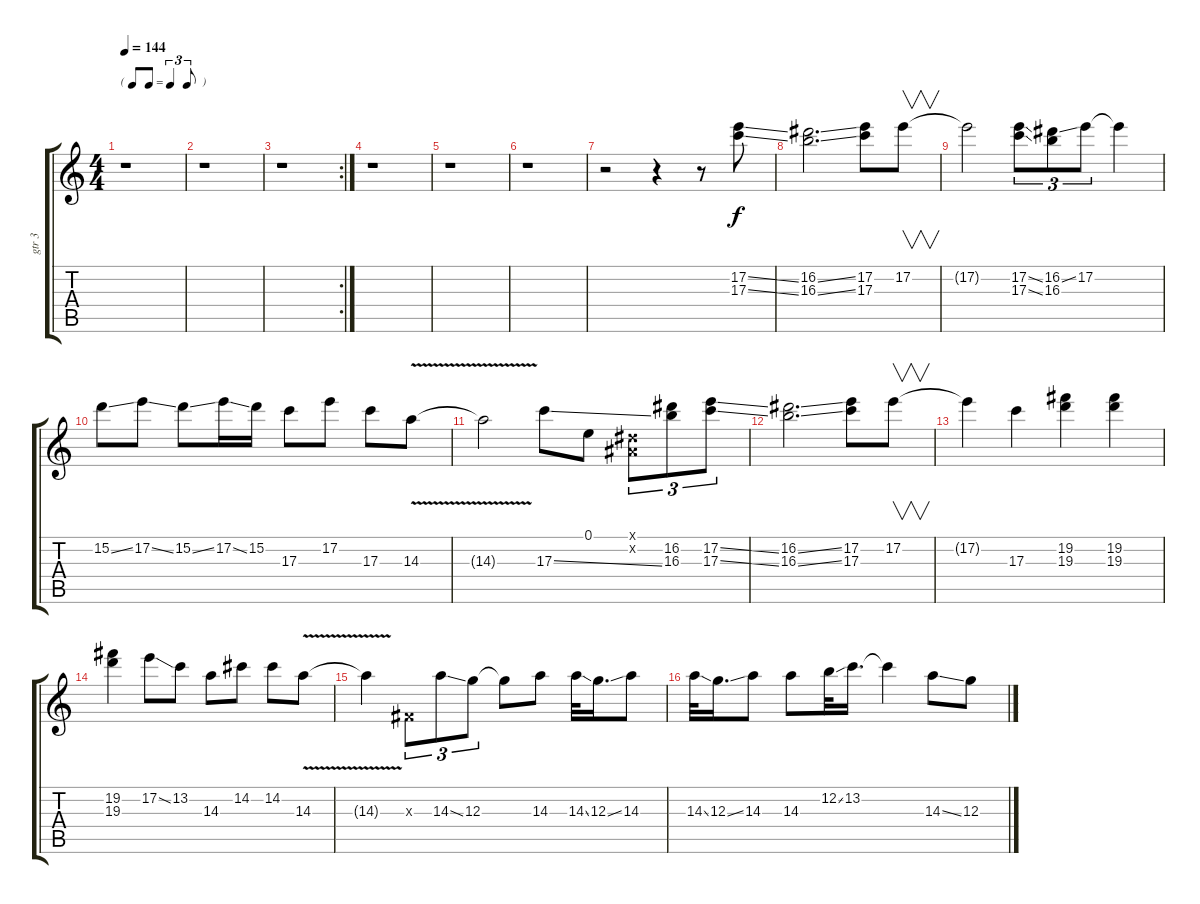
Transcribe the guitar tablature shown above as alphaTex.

\track ("gtr 3" "gtr 3") {instrument distortionguitar}
\staff {score tabs}
\tuning (E4 B3 G3 D3 A2 E2) {hide}
\ts (4 4)
\tf triplet8th
\tempo 144
\clef g2
\ks c
r.1{dy f} |
r.1 |
\rc 2
r.1 |
r.1 |
r.1 |
r.1 |
r.2 r.4 r.8 (17.2{ss} 17.3{ss}).8 |
(16.2{ss} 16.3{ss}).2{d} (17.2 17.3).8 17.2.8{v} |
17.2{t}.2 (17.2{ss} 17.3{ss}).8{tu (3 2)} (16.2{ss} 16.3).8{tu (3 2)} 17.2.8{tu (3 2)} 17.2{t}.4 |
15.2{ss}.8 17.2{ss}.8 15.2{ss}.8 17.2{ss}.16 15.2.16 17.3.8 17.2.8 17.3.8 14.3{v}.8 |
14.3{t}.2 17.3{ss}.8 0.1.8 (-1.1{x} -1.2{x}).8{tu (3 2)} (16.2 16.3).8{tu (3 2)} (17.2{ss} 17.3{ss}).8{tu (3 2)} |
(16.2{ss} 16.3{ss}).2{d} (17.2 17.3).8 17.2.8{v} |
17.2{t}.4 17.3.4 (19.2 19.3).4 (19.2 19.3).4 |
(19.2 19.3).4 17.2{ss}.8 13.2.8 14.3.8 14.2.8 14.2.8 14.3{v}.8 |
14.3{t}.4 -1.3{x}.8{tu (3 2)} 14.3{ss}.8{tu (3 2)} 12.3.8{tu (3 2)} 12.3{t}.8 14.3.8 14.3{ss}.32 12.3{ss}.16{d} 14.3.8 |
14.3{ss}.32 12.3{ss}.16{d} 14.3.8 14.3.8 12.2{ss}.32 13.2.16{d} 13.2{t}.4 14.3{ss}.8 12.3.8
